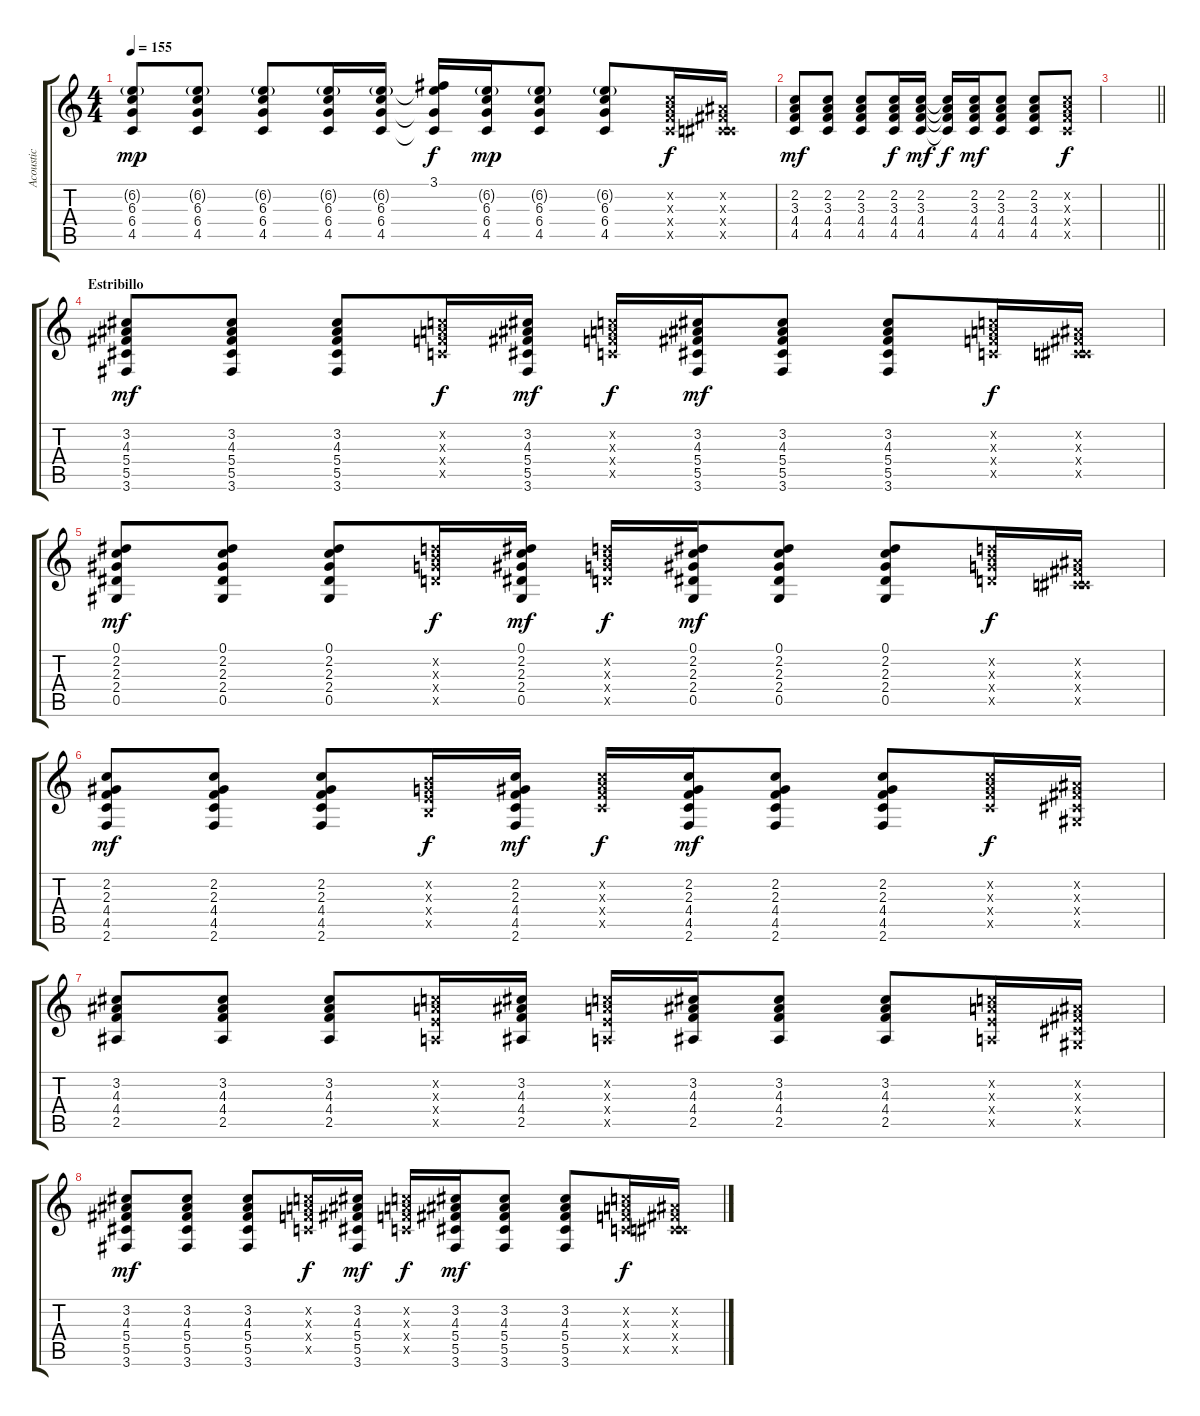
\track ("Acoustic" "Acoustic") {instrument acousticguitarsteel}
\staff {score tabs}
\tuning (Eb4 Bb3 Gb3 Db3 Ab2 Eb2) {hide}
\ts (4 4)
\tempo 155
\clef g2
\ks c
(6.2{g} 6.3 6.4 4.5).8{dy mp} (6.2{g} 6.3 6.4 4.5).8 (6.2{g} 6.3 6.4 4.5).8 (6.2{g} 6.3 6.4 4.5).16 (6.2{g} 6.3 6.4 4.5).16 (3.1 6.2{t} 6.4{t} 4.5{t}).16{dy f} (6.2{g} 6.3 6.4 4.5).16{dy mp} (6.2{g} 6.3 6.4 4.5).8 (6.2{g} 6.3 6.4 4.5).8 (2.2{x} 3.3{x} 4.4{x} 4.5{x}).16{dy f} (0.2{x} 0.3{x} 0.4{x} 4.5{x}).16 |
(2.2 3.3 4.4 4.5).8{dy mf} (2.2 3.3 4.4 4.5).8 (2.2 3.3 4.4 4.5).8 (2.2 3.3 4.4 4.5).16{dy f} (2.2 3.3 4.4 4.5).16{dy mf} (2.2{t} 3.3{t} 4.4{t} 4.5{t}).16{dy f} (2.2 3.3 4.4 4.5).16{dy mf} (2.2 3.3 4.4 4.5).8 (2.2 3.3 4.4 4.5).8 (2.2{x} 3.3{x} 4.4{x} 4.5{x}).8{dy f} |
\barLineRight lightlight
|
\section ("" "Estribillo ")
(3.2 4.3 5.4 5.5 3.6).8{dy mf volume 5} (3.2 4.3 5.4 5.5 3.6).8 (3.2 4.3 5.4 5.5 3.6).8 (2.2{x} 3.3{x} 4.4{x} 4.5{x}).16{dy f} (3.2 4.3 5.4 5.5 3.6).16{dy mf} (2.2{x} 3.3{x} 4.4{x} 4.5{x}).16{dy f} (3.2 4.3 5.4 5.5 3.6).16{dy mf} (3.2 4.3 5.4 5.5 3.6).8 (3.2 4.3 5.4 5.5 3.6).8 (2.2{x} 3.3{x} 4.4{x} 4.5{x}).16{dy f} (0.2{x} 0.3{x} 0.4{x} 4.5{x}).16 |
(0.1 2.2 2.3 2.4 0.5).8{dy mf} (0.1 2.2 2.3 2.4 0.5).8 (0.1 2.2 2.3 2.4 0.5).8 (4.2{x} 5.3{x} 6.4{x} 6.5{x}).16{dy f} (0.1 2.2 2.3 2.4 0.5).16{dy mf} (4.2{x} 5.3{x} 6.4{x} 6.5{x}).16{dy f} (0.1 2.2 2.3 2.4 0.5).16{dy mf} (0.1 2.2 2.3 2.4 0.5).8 (0.1 2.2 2.3 2.4 0.5).8 (4.2{x} 5.3{x} 6.4{x} 6.5{x}).16{dy f} (0.2{x} 0.3{x} 0.4{x} 4.5{x}).16 |
(2.2 2.3 4.4 4.5 2.6).8{dy mf} (2.2 2.3 4.4 4.5 2.6).8 (2.2 2.3 4.4 4.5 2.6).8 (1.2{x} 1.3{x} 3.4{x} 3.5{x}).16{dy f} (2.2 2.3 4.4 4.5 2.6).16{dy mf} (2.2{x} 3.3{x} 4.4{x} 4.5{x}).16{dy f} (2.2 2.3 4.4 4.5 2.6).16{dy mf} (2.2 2.3 4.4 4.5 2.6).8 (2.2 2.3 4.4 4.5 2.6).8 (2.2{x} 3.3{x} 4.4{x} 4.5{x}).16{dy f} (0.2{x} 0.3{x} 0.4{x} 0.5{x}).16 |
(3.2 4.3 4.4 2.5).8 (3.2 4.3 4.4 2.5).8 (3.2 4.3 4.4 2.5).8 (2.2{x} 3.3{x} 3.4{x} 1.5{x}).16 (3.2 4.3 4.4 2.5).16 (2.2{x} 3.3{x} 3.4{x} 1.5{x}).16 (3.2 4.3 4.4 2.5).16 (3.2 4.3 4.4 2.5).8 (3.2 4.3 4.4 2.5).8 (2.2{x} 3.3{x} 3.4{x} 1.5{x}).16 (0.2{x} 0.3{x} 0.4{x} 0.5{x}).16 |
(3.2 4.3 5.4 5.5 3.6).8{dy mf} (3.2 4.3 5.4 5.5 3.6).8 (3.2 4.3 5.4 5.5 3.6).8 (2.2{x} 3.3{x} 4.4{x} 4.5{x}).16{dy f} (3.2 4.3 5.4 5.5 3.6).16{dy mf} (2.2{x} 3.3{x} 4.4{x} 4.5{x}).16{dy f} (3.2 4.3 5.4 5.5 3.6).16{dy mf} (3.2 4.3 5.4 5.5 3.6).8 (3.2 4.3 5.4 5.5 3.6).8 (2.2{x} 3.3{x} 4.4{x} 4.5{x}).16{dy f} (0.2{x} 0.3{x} 0.4{x} 4.5{x}).16
